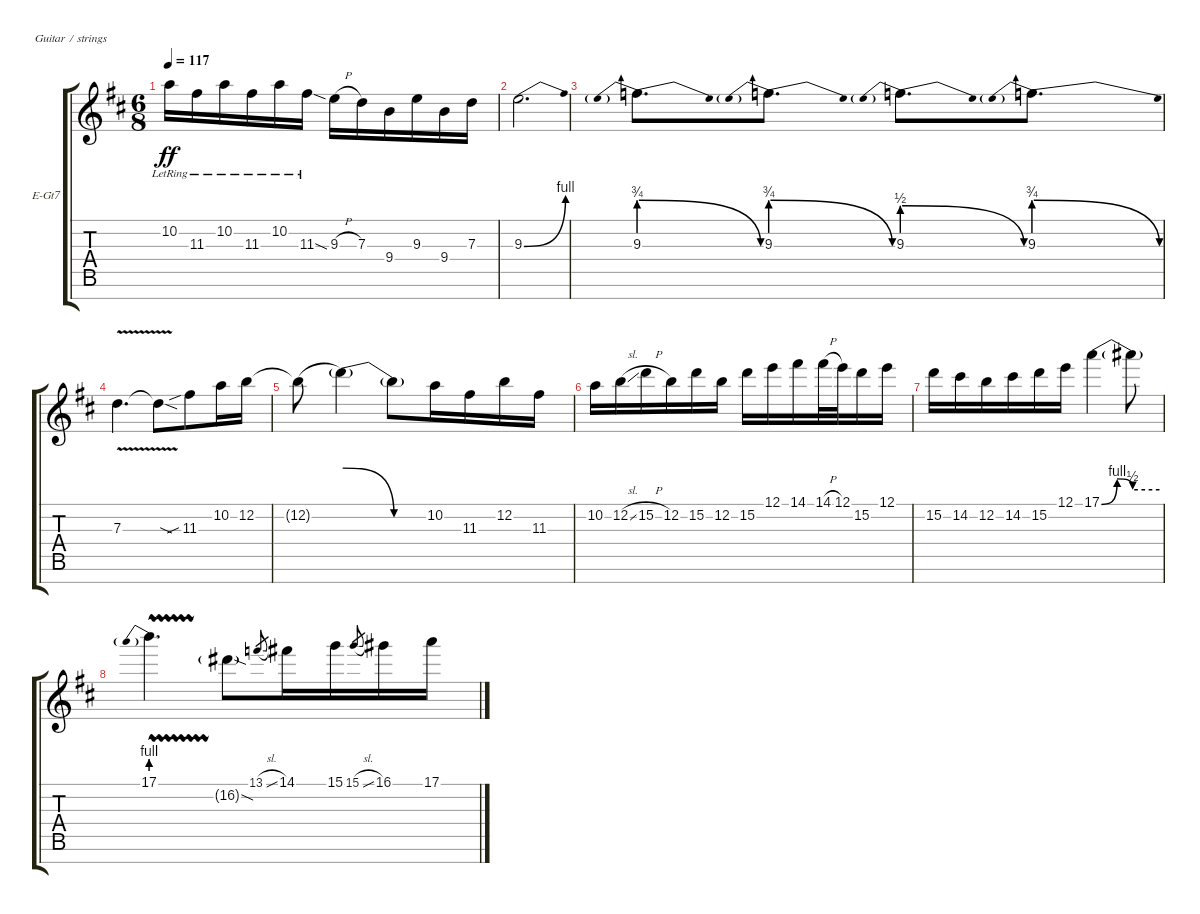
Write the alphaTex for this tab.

\bracketExtendMode groupsimilarinstruments
\firstSystemTrackNameOrientation horizontal
\otherSystemsTrackNameOrientation horizontal
\track ("Lead Guitar 1" "E-Gt7") {instrument overdrivenguitar}
\staff {score tabs}
\tuning (E4 B3 G3 D3 A2 E2 B1)
\ts (6 8)
\tempo 117
\clef g2
\ks d
10.2{lr}.16{dy ff} 11.3{lr}.16 10.2{lr}.16 11.3{lr}.16 10.2{lr}.16 11.3{lr}.16 9.3{sia h}.16 7.3.16 9.4.16 9.3.16 9.4.16 7.3.16 |
9.3{be (bend 0 0 15 4)}.2{d} |
9.3{be (prebendrelease 0 3 15 0)}.8{d} 9.3{be (prebendrelease 0 3 15 0)}.8{d} 9.3{be (prebendrelease 0 2 15 0)}.8{d} 9.3{be (prebendrelease 0 3 15 0)}.8{d} |
7.3{v}.4{d} 7.3{v sod t}.8 11.3{sib}.8 10.2.16 12.2.16 |
12.2{be (hold 0 0 60 0) t}.8 12.2{be (release 0 6 60 0) t}.4 12.2{be (hold 0 0 60 0) t}.8 10.2.16 11.3.16 12.2.16 11.3.16 |
10.2.16 12.2{sl}.16 15.2{h}.16 12.2.16 15.2.16 12.2.16 15.2.16 12.1.16 14.1.16 14.1{h}.32 12.1.32 15.2.16 12.1.16 |
15.2.16 14.2.16 12.2.16 14.2.16 15.2.16 12.1.16 17.1{be (bendrelease 0 0 10.2 4 20.4 4 30 2)}.4 17.1{be (hold 0 2 60 2) t}.8 |
17.1{be (prebend 0 4 60 4) vw}.4{d} 16.2{sod g}.8 13.1{sl}.8{gr} 14.1.16 15.1.16 15.1{sl}.8{gr} 16.1.16 17.1.16
